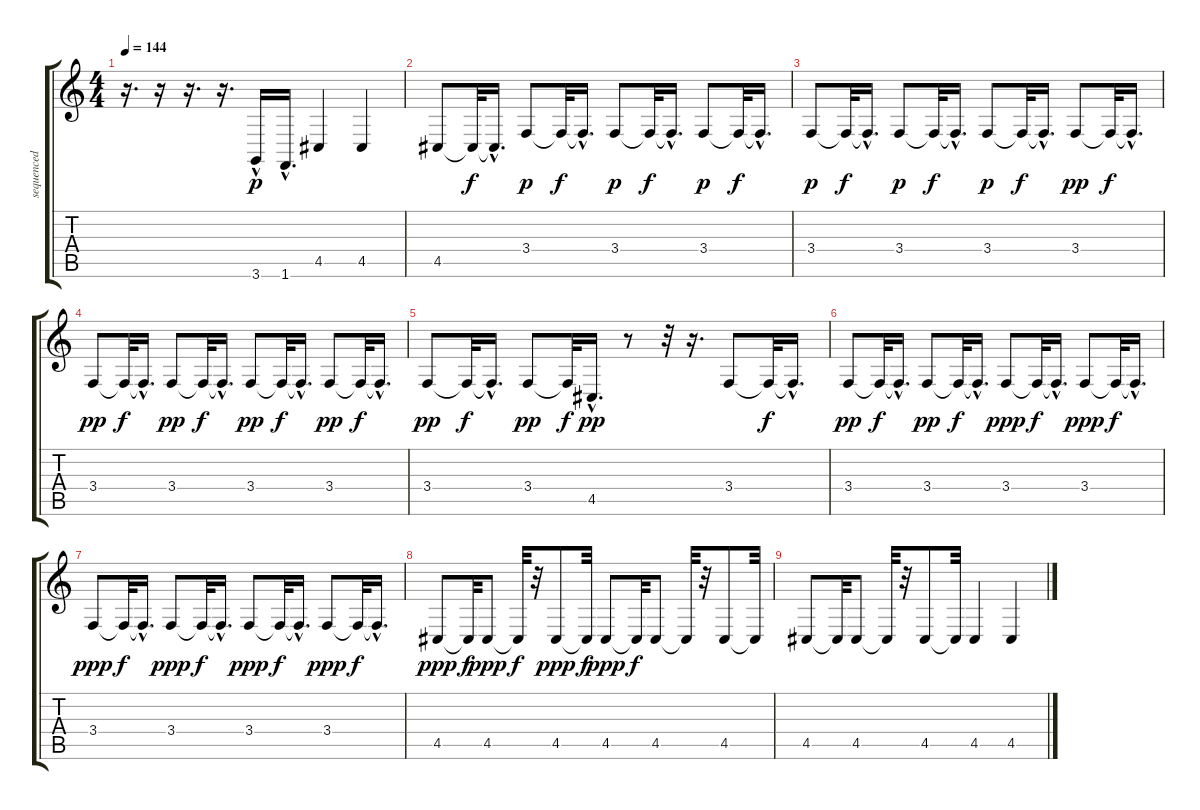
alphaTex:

\track ("sequenced by" "sequenced ") {instrument acousticgrandpiano}
\staff {score tabs}
\tuning (E4 B3 G3 D3 A2 E2) {hide}
\ts (4 4)
\tempo 144
\clef g2
\ks c
r.16{d dy f} r.16 r.16{d} r.16{d} 3.6{hac}.16{dy p} 1.6{hac}.16{d} 4.5.4 4.5.4 |
4.5.8 4.5{t}.32{dy f} 4.5{hac t}.16{d} 3.4.8{dy p} 3.4{t}.32{dy f} 3.4{hac t}.16{d} 3.4.8{dy p} 3.4{t}.32{dy f} 3.4{hac t}.16{d} 3.4.8{dy p} 3.4{t}.32{dy f} 3.4{hac t}.16{d} |
3.4.8{dy p} 3.4{t}.32{dy f} 3.4{hac t}.16{d} 3.4.8{dy p} 3.4{t}.32{dy f} 3.4{hac t}.16{d} 3.4.8{dy p} 3.4{t}.32{dy f} 3.4{hac t}.16{d} 3.4.8{dy pp} 3.4{t}.32{dy f} 3.4{hac t}.16{d} |
3.4.8{dy pp} 3.4{t}.32{dy f} 3.4{hac t}.16{d} 3.4.8{dy pp} 3.4{t}.32{dy f} 3.4{hac t}.16{d} 3.4.8{dy pp} 3.4{t}.32{dy f} 3.4{hac t}.16{d} 3.4.8{dy pp} 3.4{t}.32{dy f} 3.4{hac t}.16{d} |
3.4.8{dy pp} 3.4{t}.32{dy f} 3.4{hac t}.16{d} 3.4.8{dy pp} 3.4{t}.32{dy f} 4.5{hac}.16{d dy pp} r.8 r.32 r.16{d} 3.4.8 3.4{t}.32{dy f} 3.4{hac t}.16{d} |
3.4.8{dy pp} 3.4{t}.32{dy f} 3.4{hac t}.16{d} 3.4.8{dy pp} 3.4{t}.32{dy f} 3.4{hac t}.16{d} 3.4.8{dy ppp} 3.4{t}.32{dy f} 3.4{hac t}.16{d} 3.4.8{dy ppp} 3.4{t}.32{dy f} 3.4{hac t}.16{d} |
3.4.8{dy ppp} 3.4{t}.32{dy f} 3.4{hac t}.16{d} 3.4.8{dy ppp} 3.4{t}.32{dy f} 3.4{hac t}.16{d} 3.4.8{dy ppp} 3.4{t}.32{dy f} 3.4{hac t}.16{d} 3.4.8{dy ppp} 3.4{t}.32{dy f} 3.4{hac t}.16{d} |
4.5.8{dy ppp} 4.5{t}.32{dy f} 4.5.8{dy ppp} 4.5{t}.32{dy f} r.32 4.5.8{dy ppp} 4.5{t}.32{dy f} 4.5.8{dy ppp} 4.5{t}.32{dy f} 4.5.8 4.5{t}.32 r.32 4.5.8 4.5{t}.32 |
4.5.8 4.5{t}.32 4.5.8 4.5{t}.32 r.32 4.5.8 4.5{t}.32 4.5.4 4.5.4
